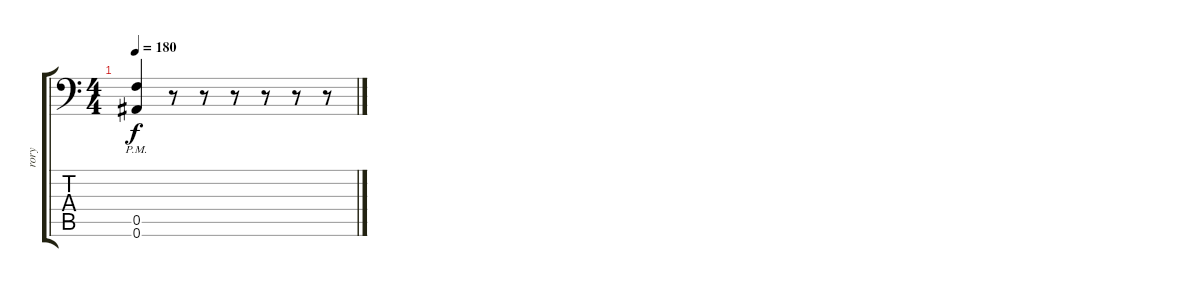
\track ("rory" "rory") {instrument distortionguitar}
\staff {score tabs}
\tuning (C4 G3 Eb3 Bb2 F2 Bb1) {hide}
\ts (4 4)
\tempo 180
\clef f4
\ks c
(0.5{pm} 0.6{pm}).4{dy f} r.8 r.8 r.8 r.8 r.8 r.8
